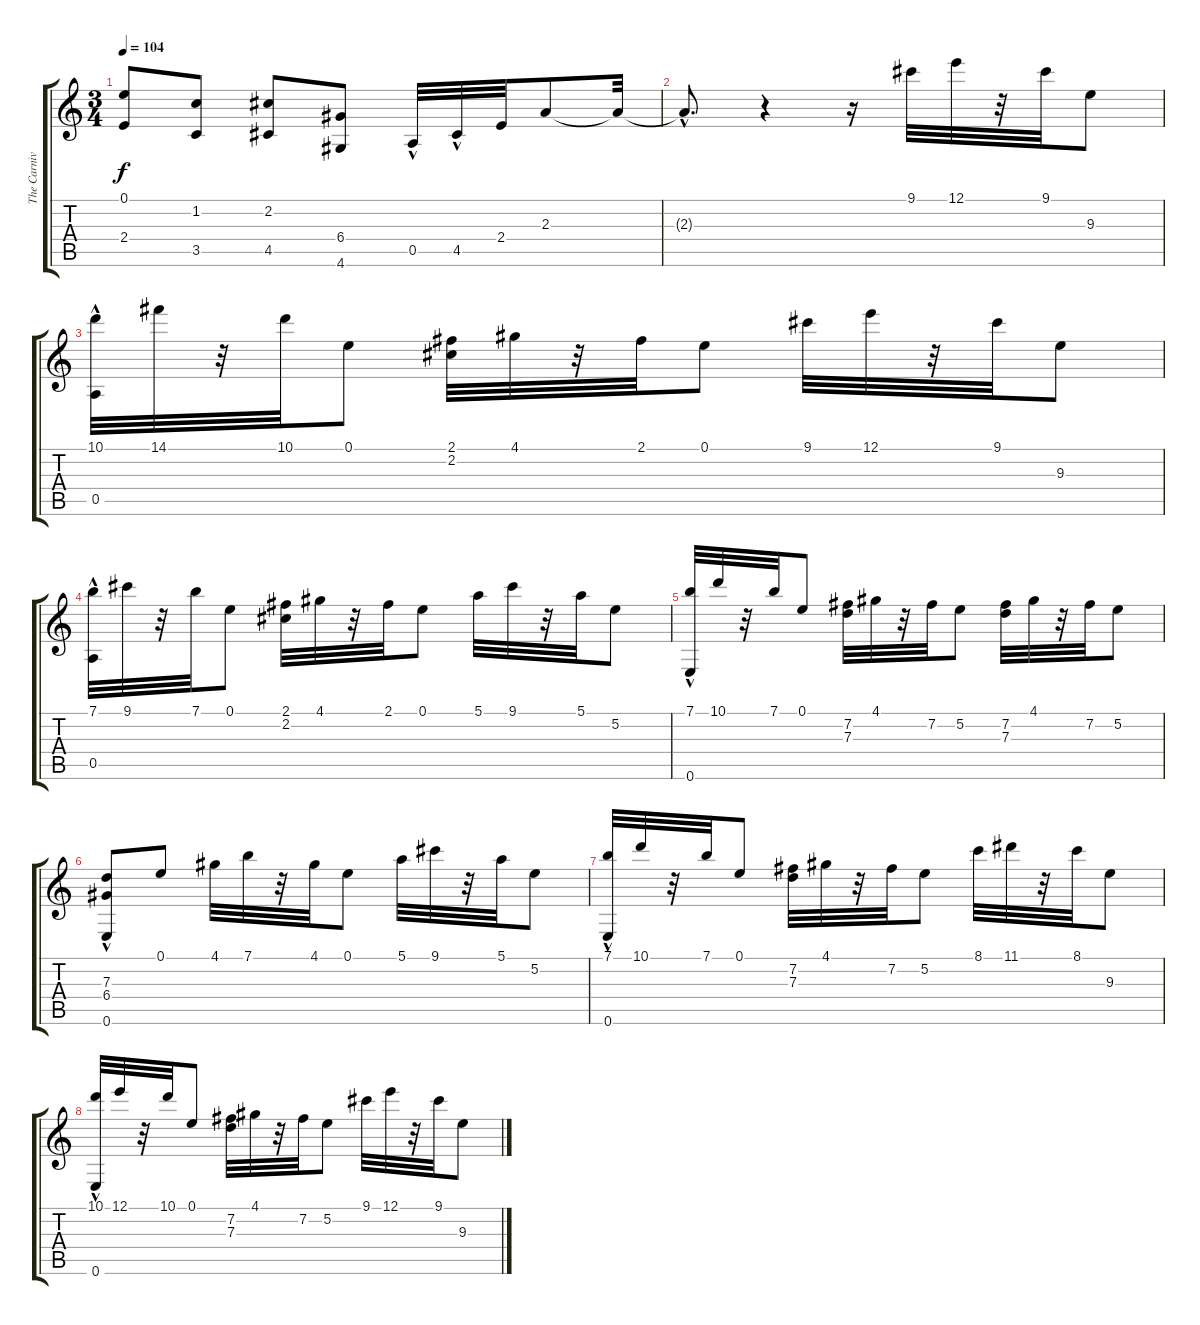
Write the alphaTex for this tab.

\track ("The Carnival of Venice" "The Carniv") {instrument acousticguitarnylon}
\staff {score tabs}
\tuning (E4 B3 G3 D3 A2 E2) {hide}
\ts (3 4)
\tempo 104
\clef g2
\ks c
(0.1 2.4).8{dy f} (1.2 3.5).8 (2.2 4.5).8 (6.4 4.6).8 0.5{hac}.32 4.5{hac}.32 2.4.32 2.3.8 2.3{t}.32 |
2.3{hac t}.8{d} r.4 r.16 9.1.32 12.1.32 r.32 9.1.32 9.3.8 |
(10.1 0.5{hac}).32 14.1.32 r.32 10.1.32 0.1.8 (2.1 2.2).32 4.1.32 r.32 2.1.32 0.1.8 9.1.32 12.1.32 r.32 9.1.32 9.3.8 |
(7.1 0.5{hac}).32 9.1.32 r.32 7.1.32 0.1.8 (2.1 2.2).32 4.1.32 r.32 2.1.32 0.1.8 5.1.32 9.1.32 r.32 5.1.32 5.2.8 |
(7.1 0.6{hac}).32 10.1.32 r.32 7.1.32 0.1.8 (7.2 7.3).32 4.1.32 r.32 7.2.32 5.2.8 (7.2 7.3).32 4.1.32 r.32 7.2.32 5.2.8 |
(7.3 6.4 0.6{hac}).8 0.1.8 4.1.32 7.1.32 r.32 4.1.32 0.1.8 5.1.32 9.1.32 r.32 5.1.32 5.2.8 |
(7.1 0.6{hac}).32 10.1.32 r.32 7.1.32 0.1.8 (7.2 7.3).32 4.1.32 r.32 7.2.32 5.2.8 8.1.32 11.1.32 r.32 8.1.32 9.3.8 |
(10.1 0.6{hac}).32 12.1.32 r.32 10.1.32 0.1.8 (7.2 7.3).32 4.1.32 r.32 7.2.32 5.2.8 9.1.32 12.1.32 r.32 9.1.32 9.3.8
